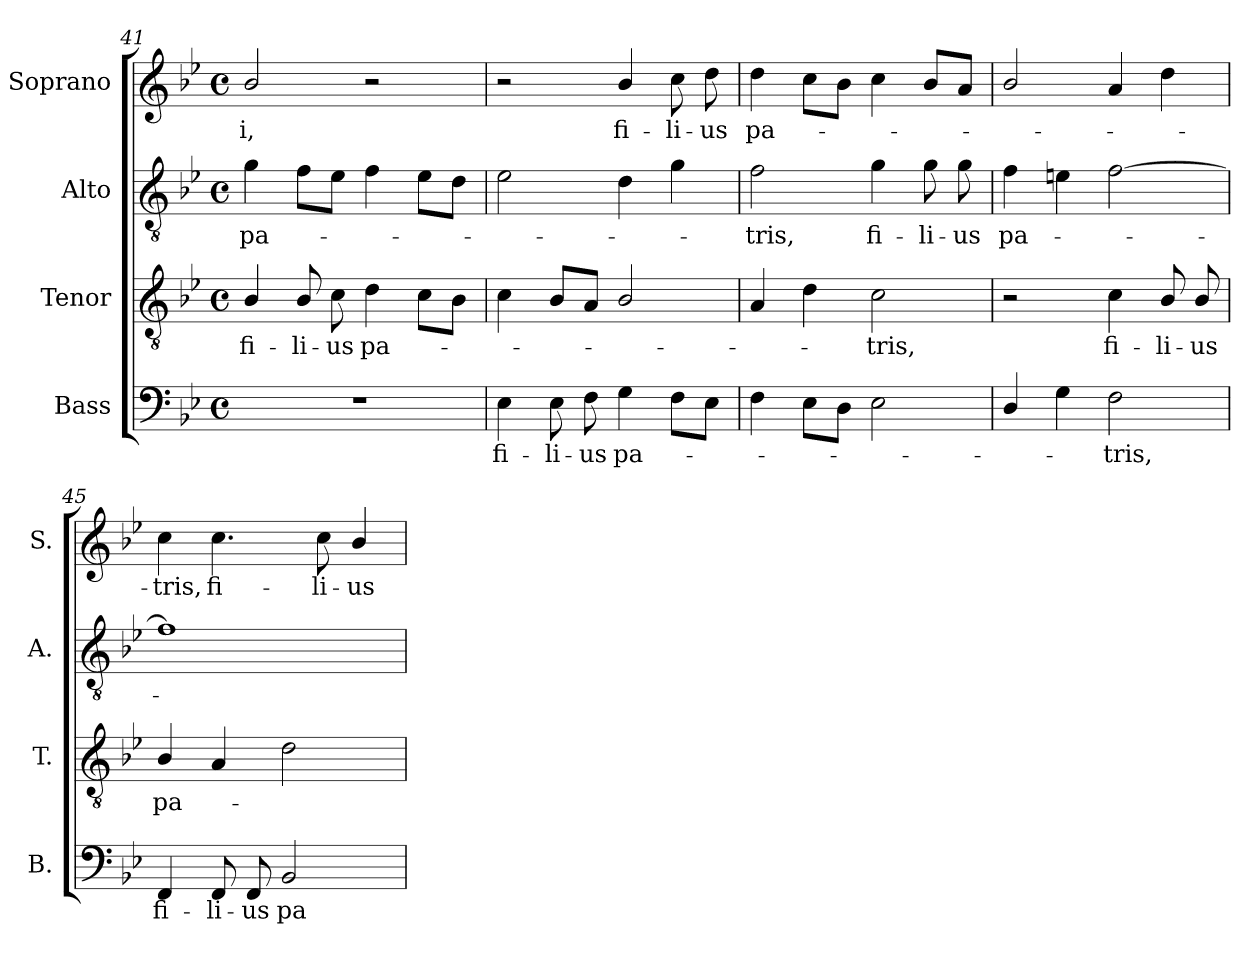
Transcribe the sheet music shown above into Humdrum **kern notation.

**kern	**text	**kern	**text	**kern	**text	**kern	**text
*part4	*part4	*part3	*part3	*part2	*part2	*part1	*part1
*staff4	*staff4	*staff3	*staff3	*staff2	*staff2	*staff1	*staff1
*I"Bass	*	*I"Tenor	*	*I"Alto	*	*I"Soprano	*
*I'B.	*	*I'T.	*	*I'A.	*	*I'S.	*
!!LO:PB:g=z
*clefF4	*	*clefGv2	*	*clefGv2	*	*clefG2	*
*	*	*ITrd7c12	*	*ITrd7c12	*	*	*
*k[b-e-]	*	*k[b-e-]	*	*k[b-e-]	*	*k[b-e-]	*
*B-:	*	*B-:	*	*B-:	*	*B-:	*
*M4/4	*	*M4/4	*	*M4/4	*	*M4/4	*
*met(c)	*	*met(c)	*	*met(c)	*	*met(c)	*
=41	=41	=41	=41	=41	=41	=41	=41
!	!	!	!LO:LY:b:color=#000000	!	!	!	!
!	!	!	!	!	!LO:LY:b:color=#000000	!	!
!	!	!	!	!	!	!	!LO:LY:b:color=#000000
1r	.	4BB-i/	fi-	4Gi\	pa-	2b-i/	-i,
!	!	!	!LO:LY:b:color=#000000	!	!	!	!
.	.	8BB-i/	-li-	8Fi\L	.	.	.
!	!	!	!LO:LY:b:color=#000000	!	!	!	!
.	.	8Ci\	-us	8E-i\J	.	.	.
!	!	!	!LO:LY:b:color=#000000	!	!	!	!
.	.	4Di\	pa-	4Fi\	.	2r	.
.	.	8Ci\L	.	8E-i\L	.	.	.
.	.	8BB-i\J	.	8Di\J	.	.	.
=42	=42	=42	=42	=42	=42	=42	=42
!	!LO:LY:b:color=#000000	!	!	!	!	!	!
4E-i\	fi-	4Ci\	.	2E-i\	.	2r	.
!	!LO:LY:b:color=#000000	!	!	!	!	!	!
8E-i\	-li-	8BB-i/L	.	.	.	.	.
!	!LO:LY:b:color=#000000	!	!	!	!	!	!
8Fi\	-us	8AAi/J	.	.	.	.	.
!	!LO:LY:b:color=#000000	!	!	!	!	!	!
!	!	!	!	!	!	!	!LO:LY:b:color=#000000
4Gi\	pa-	2BB-i/	.	4Di\	.	4b-i/	fi-
!	!	!	!	!	!	!	!LO:LY:b:color=#000000
8Fi\L	.	.	.	4Gi\	.	8cci\	-li-
!	!	!	!	!	!	!	!LO:LY:b:color=#000000
8E-i\J	.	.	.	.	.	8ddi\	-us
=43	=43	=43	=43	=43	=43	=43	=43
!	!	!	!	!	!LO:LY:b:color=#000000	!	!
!	!	!	!	!	!	!	!LO:LY:b:color=#000000
4Fi\	.	4AAi/	.	2Fi\	-tris,	4ddi\	pa-
8E-i\L	.	4Di\	.	.	.	8cci\L	.
8Di\J	.	.	.	.	.	8b-i\J	.
!	!	!	!LO:LY:b:color=#000000	!	!	!	!
!	!	!	!	!	!LO:LY:b:color=#000000	!	!
2E-i\	.	2Ci\	-tris,	4Gi\	fi-	4cci\	.
!	!	!	!	!	!LO:LY:b:color=#000000	!	!
.	.	.	.	8Gi\	-li-	8b-i/L	.
!	!	!	!	!	!LO:LY:b:color=#000000	!	!
.	.	.	.	8Gi\	-us	8ai/J	.
=44	=44	=44	=44	=44	=44	=44	=44
!	!	!	!	!	!LO:LY:b:color=#000000	!	!
4Di/	.	2r	.	4Fi\	pa-	2b-i/	.
4Gi\	.	.	.	4Eni\	.	.	.
!	!LO:LY:b:color=#000000	!	!	!	!	!	!
!	!	!	!LO:LY:b:color=#000000	!	!	!	!
2Fi\	-tris,	4Ci\	fi-	[2Fi\	.	4ai/	.
!	!	!	!LO:LY:b:color=#000000	!	!	!	!
.	.	8BB-i/	-li-	.	.	4ddi\	.
!	!	!	!LO:LY:b:color=#000000	!	!	!	!
.	.	8BB-i/	-us	.	.	.	.
=45	=45	=45	=45	=45	=45	=45	=45
!	!LO:LY:b:color=#000000	!	!	!	!	!	!
!	!	!	!LO:LY:b:color=#000000	!	!	!	!
!	!	!	!	!	!	!	!LO:LY:b:color=#000000
4FFi/	fi-	4BB-i/	pa-	1Fi]	.	4cci\	-tris,
!	!LO:LY:b:color=#000000	!	!	!	!	!	!
!	!	!	!	!	!	!	!LO:LY:b:color=#000000
8FFi/	-li-	4AAi/	.	.	.	4.cci\	fi-
!	!LO:LY:b:color=#000000	!	!	!	!	!	!
8FFi/	-us	.	.	.	.	.	.
!	!LO:LY:b:color=#000000	!	!	!	!	!	!
2BB-i/	pa-	2Di\	.	.	.	.	.
!	!	!	!	!	!	!	!LO:LY:b:color=#000000
.	.	.	.	.	.	8cci\	-li-
!	!	!	!	!	!	!	!LO:LY:b:color=#000000
.	.	.	.	.	.	4b-i/	-us
=	=	=	=	=	=	=	=
*-	*-	*-	*-	*-	*-	*-	*-
